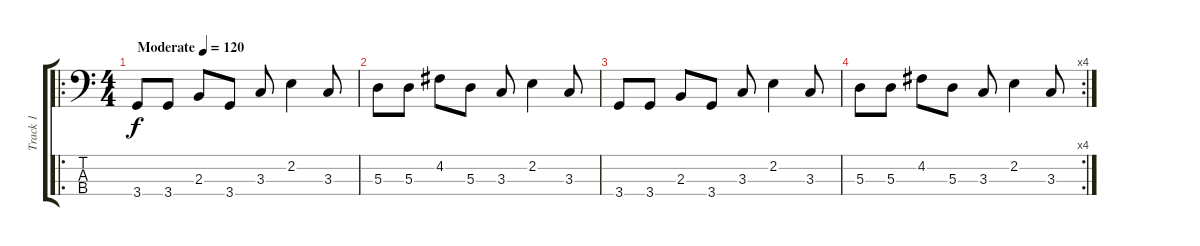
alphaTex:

\track ("Track 1" "Track 1") {instrument electricbassfinger}
\staff {score tabs}
\tuning (G2 D2 A1 E1) {hide}
\ro
\ts (4 4)
\tempo (120 "Moderate")
\clef f4
\ks c
3.4.8{dy f instrument electricbassfinger} 3.4.8 2.3.8 3.4.8 3.3.8 2.2.4 3.3.8 |
5.3.8 5.3.8 4.2.8 5.3.8 3.3.8 2.2.4 3.3.8 |
3.4.8 3.4.8 2.3.8 3.4.8 3.3.8 2.2.4 3.3.8 |
\rc 4
5.3.8 5.3.8 4.2.8 5.3.8 3.3.8 2.2.4 3.3.8
